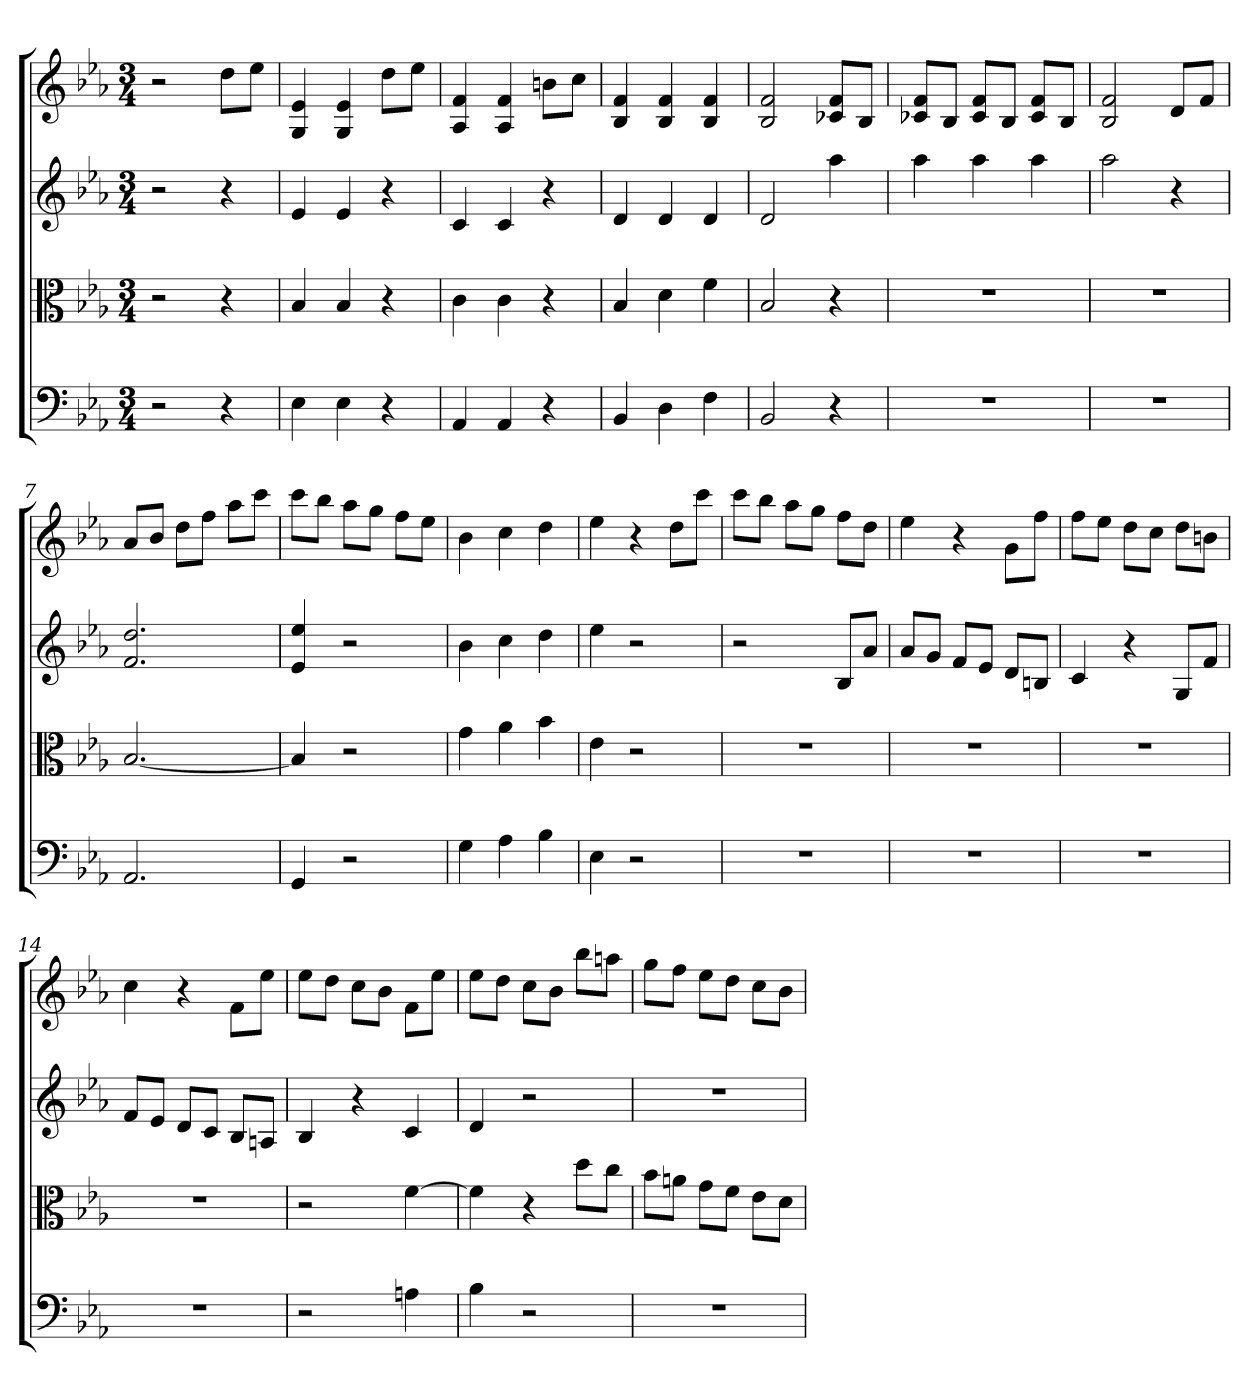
**kern	**kern	**kern	**kern
*part4	*part3	*part2	*part1
*staff4	*staff3	*staff2	*staff1
*clefF4	*clefC3	*	*
*k[b-e-a-]	*k[b-e-a-]	*k[b-e-a-]	*k[b-e-a-]
*E-:	*E-:	*E-:	*E-:
*M3/4	*M3/4	*M3/4	*M3/4
=	=	=	=
2r	2r	2r	2r
4r	4r	4r	8ddL
.	.	.	8ee-J
=1	=1	=1	=1
4E-	4B-	4e-	4G 4e-
4E-	4B-	4e-	4G 4e-
4r	4r	4r	8ddL
.	.	.	8ee-J
=2	=2	=2	=2
4AA-	4c	4c	4A- 4f
4AA-	4c	4c	4A- 4f
4r	4r	4r	8bnL
.	.	.	8ccJ
=3	=3	=3	=3
4BB-	4B-	4d	4B- 4f
4D	4d	4d	4B- 4f
4F	4f	4d	4B- 4f
=4	=4	=4	=4
2BB-	2B-	2d	2B- 2f
4r	4r	4aa-	8c-X 8fL
.	.	.	8B-J
=5	=5	=5	=5
2.r	2.r	4aa-	8c-X 8fL
.	.	.	8B-J
.	.	4aa-	8c- 8fL
.	.	.	8B-J
.	.	4aa-	8c- 8fL
.	.	.	8B-J
=6	=6	=6	=6
2.r	2.r	2aa-	2B- 2f
.	.	4r	8dL
.	.	.	8fJ
=7	=7	=7	=7
2.AA-	[2.B-	2.f 2.dd	8a-L
.	.	.	8b-J
.	.	.	8ddL
.	.	.	8ffJ
.	.	.	8aa-L
.	.	.	8cccJ
=8	=8	=8	=8
4GG	4B-]	4e- 4ee-	8cccL
.	.	.	8bb-J
2r	2r	2r	8aa-L
.	.	.	8ggJ
.	.	.	8ffL
.	.	.	8ee-J
=9	=9	=9	=9
4G	4g	4b-	4b-
4A-	4a-	4cc	4cc
4B-	4b-	4dd	4dd
=10	=10	=10	=10
4E-	4e-	4ee-	4ee-
2r	2r	2r	4r
.	.	.	8ddL
.	.	.	8cccJ
=11	=11	=11	=11
2.r	2.r	2r	8cccL
.	.	.	8bb-J
.	.	.	8aa-L
.	.	.	8ggJ
.	.	8B-L	8ffL
.	.	8a-J	8ddJ
=12	=12	=12	=12
2.r	2.r	8a-L	4ee-
.	.	8gJ	.
.	.	8fL	4r
.	.	8e-J	.
.	.	8dL	8gL
.	.	8BnJ	8ffJ
=13	=13	=13	=13
2.r	2.r	4c	8ffL
.	.	.	8ee-J
.	.	4r	8ddL
.	.	.	8ccJ
.	.	8GL	8ddL
.	.	8fJ	8bnJ
=14	=14	=14	=14
2.r	2.r	8fL	4cc
.	.	8e-J	.
.	.	8dL	4r
.	.	8cJ	.
.	.	8B-L	8fL
.	.	8AnJ	8ee-J
=15	=15	=15	=15
2r	2r	4B-	8ee-L
.	.	.	8ddJ
.	.	4r	8ccL
.	.	.	8b-J
4An	[4f	4c	8fL
.	.	.	8ee-J
=16	=16	=16	=16
4B-	4f]	4d	8ee-L
.	.	.	8ddJ
2r	4r	2r	8ccL
.	.	.	8b-J
.	8dd\L	.	8bb-L
.	8cc\J	.	8aanJ
=17	=17	=17	=17
2.r	8b-\L	2.r	8ggL
.	8an\J	.	8ffJ
.	8g\L	.	8ee-L
.	8f\J	.	8ddJ
.	8e-\L	.	8ccL
.	8d\J	.	8b-J
=	=	=	=
*-	*-	*-	*-
